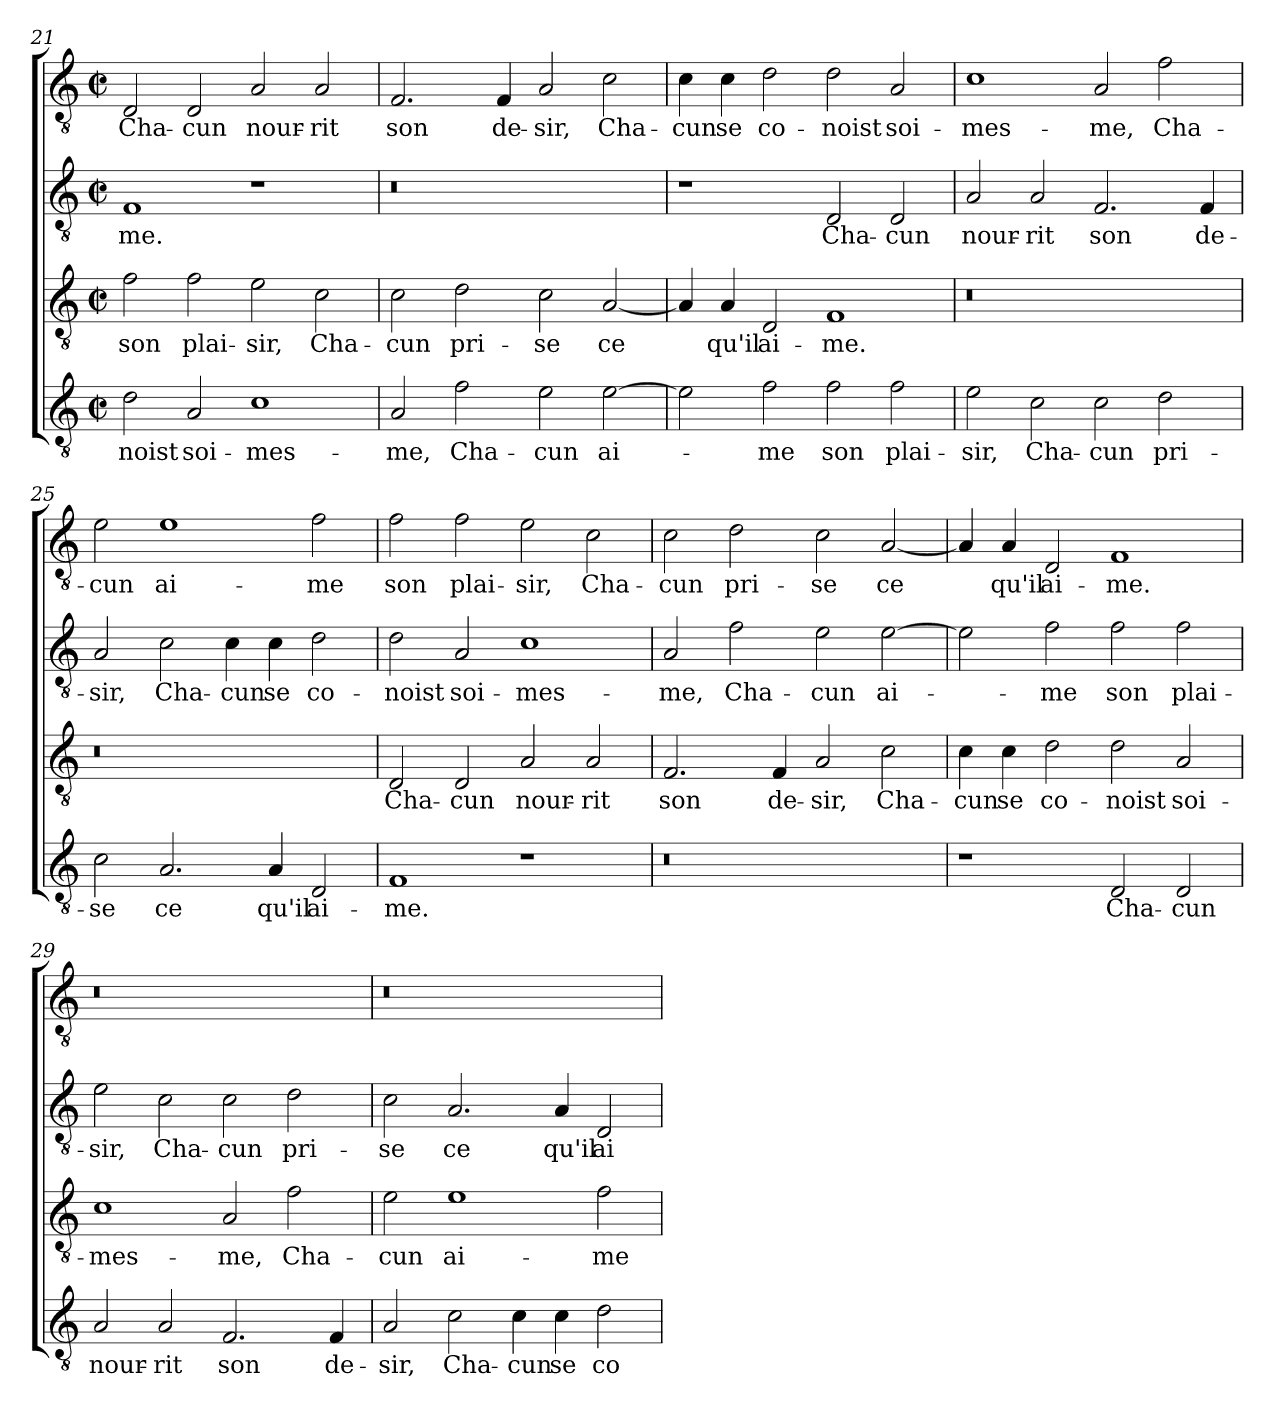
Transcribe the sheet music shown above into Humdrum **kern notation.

**kern	**text	**kern	**text	**kern	**text	**kern	**text
*part4	*part4	*part3	*part3	*part2	*part2	*part1	*part1
*staff4	*staff4	*staff3	*staff3	*staff2	*staff2	*staff1	*staff1
*clefGv2	*	*clefGv2	*	*clefGv2	*	*clefGv2	*
*k[]	*	*k[]	*	*k[]	*	*k[]	*
*C:	*	*C:	*	*C:	*	*C:	*
*M2/2	*	*M2/2	*	*M2/2	*	*M2/2	*
*met(c|)	*	*met(c|)	*	*met(c|)	*	*met(c|)	*
=21	=21	=21	=21	=21	=21	=21	=21
2d\	-noist	2f\	son	1F/	-me.	2D/	Cha-
2A/	soi-	2f\	plai-	.	.	2D/	-cun
1c\	-mes-	2e\	-sir,	1r	.	2A/	nour-
.	.	2c\	Cha-	.	.	2A/	-rit
=22	=22	=22	=22	=22	=22	=22	=22
!	!	!	!	!LO:N:vis=0	!	!	!
2A/	-me,	2c\	-cun	1r	.	2.F/	son
2f\	Cha-	2d\	pri-	.	.	.	.
.	.	.	.	.	.	4F/	de-
2e\	-cun	2c\	-se	1ryy	.	2A/	-sir,
[2e\	ai-	[2A/	ce	.	.	2c\	Cha-
=23	=23	=23	=23	=23	=23	=23	=23
2e\]	.	4A/]	.	1r	.	4c\	-cun
.	.	4A/	qu'il	.	.	4c\	se
2f\	-me	2D/	ai-	.	.	2d\	co-
2f\	son	1F/	-me.	2D/	Cha-	2d\	-noist
2f\	plai-	.	.	2D/	-cun	2A/	soi-
=24	=24	=24	=24	=24	=24	=24	=24
!	!	!LO:N:vis=0	!	!	!	!	!
2e\	-sir,	1r	.	2A/	nour-	1c\	-mes-
2c\	Cha-	.	.	2A/	-rit	.	.
2c\	-cun	1ryy	.	2.F/	son	2A/	-me,
2d\	pri-	.	.	.	.	2f\	Cha-
.	.	.	.	4F/	de-	.	.
!!LO:LB:g=z
=25	=25	=25	=25	=25	=25	=25	=25
!	!	!LO:N:vis=0	!	!	!	!	!
2c\	-se	1r	.	2A/	-sir,	2e\	-cun
2.A/	ce	.	.	2c\	Cha-	1e\	ai-
.	.	1ryy	.	4c\	-cun	.	.
4A/	qu'il	.	.	4c\	se	.	.
2D/	ai-	.	.	2d\	co-	2f\	-me
=26	=26	=26	=26	=26	=26	=26	=26
1F/	-me.	2D/	Cha-	2d\	-noist	2f\	son
.	.	2D/	-cun	2A/	soi-	2f\	plai-
1r	.	2A/	nour-	1c\	-mes-	2e\	-sir,
.	.	2A/	-rit	.	.	2c\	Cha-
=27	=27	=27	=27	=27	=27	=27	=27
!LO:N:vis=0	!	!	!	!	!	!	!
1r	.	2.F/	son	2A/	-me,	2c\	-cun
.	.	.	.	2f\	Cha-	2d\	pri-
.	.	4F/	de-	.	.	.	.
1ryy	.	2A/	-sir,	2e\	-cun	2c\	-se
.	.	2c\	Cha-	[2e\	ai-	[2A/	ce
=28	=28	=28	=28	=28	=28	=28	=28
1r	.	4c\	-cun	2e\]	.	4A/]	.
.	.	4c\	se	.	.	4A/	qu'il
.	.	2d\	co-	2f\	-me	2D/	ai-
2D/	Cha-	2d\	-noist	2f\	son	1F/	-me.
2D/	-cun	2A/	soi-	2f\	plai-	.	.
=29	=29	=29	=29	=29	=29	=29	=29
!	!	!	!	!	!	!LO:N:vis=0	!
2A/	nour-	1c\	-mes-	2e\	-sir,	1r	.
2A/	-rit	.	.	2c\	Cha-	.	.
2.F/	son	2A/	-me,	2c\	-cun	1ryy	.
.	.	2f\	Cha-	2d\	pri-	.	.
4F/	de-	.	.	.	.	.	.
!!LO:LB:g=z
=30	=30	=30	=30	=30	=30	=30	=30
!	!	!	!	!	!	!LO:N:vis=0	!
2A/	-sir,	2e\	-cun	2c\	-se	1r	.
2c\	Cha-	1e\	ai-	2.A/	ce	.	.
4c\	-cun	.	.	.	.	1ryy	.
4c\	se	.	.	4A/	qu'il	.	.
2d\	co-	2f\	-me	2D/	ai-	.	.
=	=	=	=	=	=	=	=
*-	*-	*-	*-	*-	*-	*-	*-
